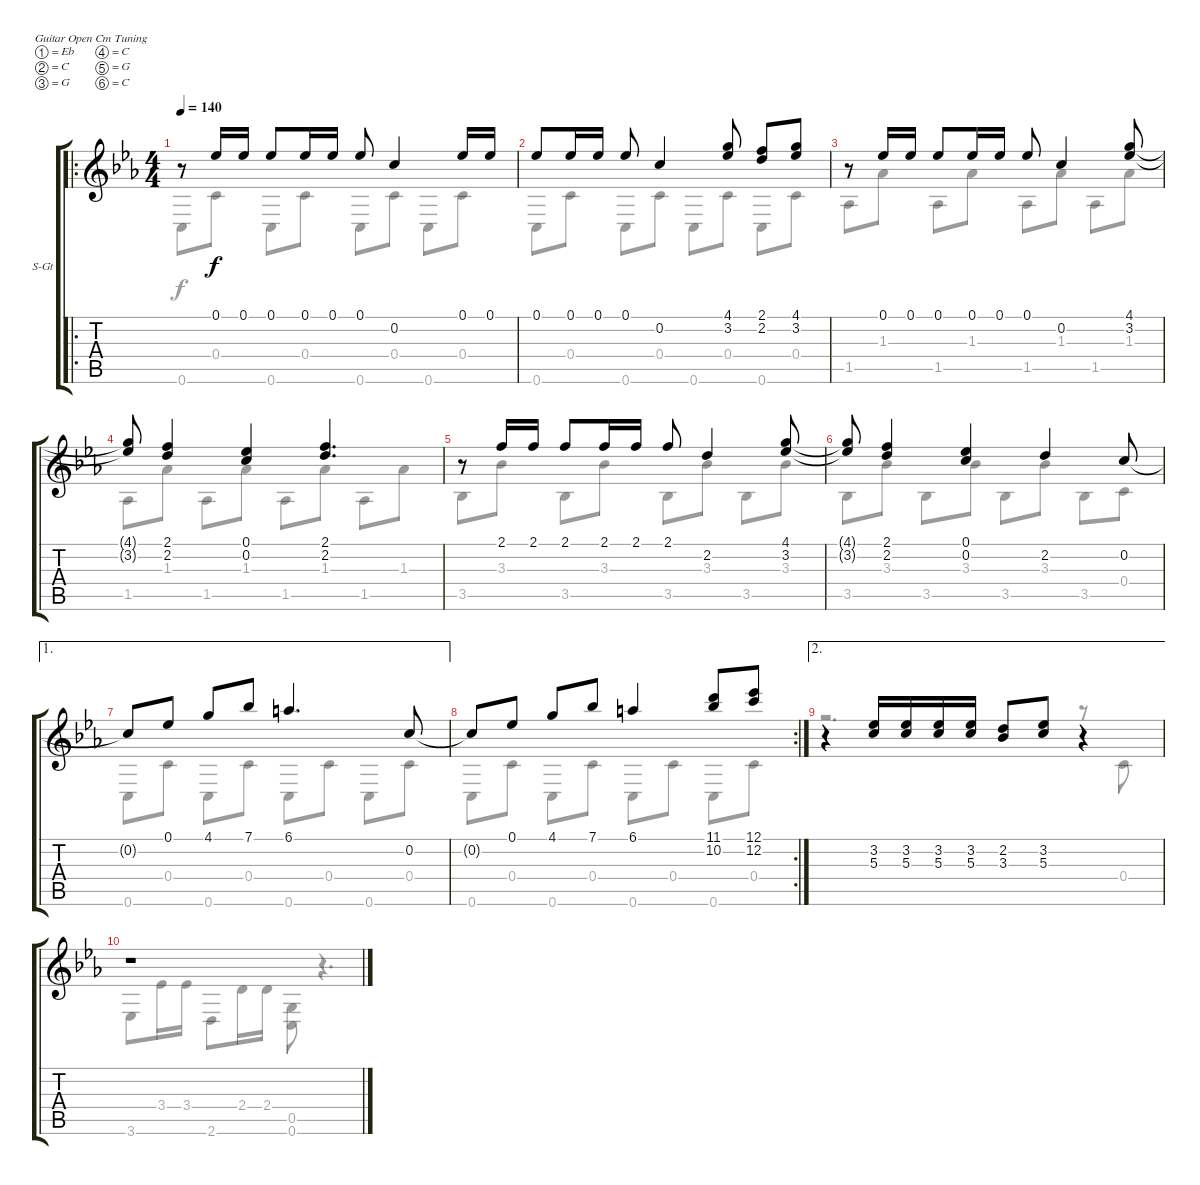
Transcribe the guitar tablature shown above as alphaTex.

\bracketExtendMode groupsimilarinstruments
\firstSystemTrackNameOrientation horizontal
\otherSystemsTrackNameOrientation horizontal
\track ("Track 1" "S-Gt") {instrument acousticguitarsteel}
\staff {score tabs}
\tuning (Eb4 C4 G3 C3 G2 C2)
\voice
\ro
\ts (4 4)
\tempo 140
\clef g2
\ks cminor
r.8{dy f} 0.1.16 0.1.16 0.1.8 0.1.16 0.1.16 0.1.8 0.2.4 0.1.16 0.1.16 |
0.1.8 0.1.16 0.1.16 0.1.8 0.2.4 (4.1 3.2).8 (2.1 2.2).8 (4.1 3.2).8 |
r.8 0.1.16 0.1.16 0.1.8 0.1.16 0.1.16 0.1.8 0.2.4 (4.1 3.2).8 |
(4.1{t} 3.2{t}).8 (2.1 2.2).4 (0.1 0.2).4 (2.1 2.2).4{d} |
r.8 2.1.16 2.1.16 2.1.8 2.1.16 2.1.16 2.1.8 2.2.4 (4.1 3.2).8 |
(4.1{t} 3.2{t}).8 (2.1 2.2).4 (0.1 0.2).4 2.2.4 0.2.8 |
\ae 1
0.2{t}.8 0.1.8 4.1.8 7.1.8 6.1.4{d} 0.2.8 |
\rc 2
0.2{t}.8 0.1.8 4.1.8 7.1.8 6.1.4 (11.1 10.2).8 (12.1 12.2).8 |
\ae 2
r.4 (3.2 5.3).16 (3.2 5.3).16 (3.2 5.3).16 (3.2 5.3).16 (2.2 3.3).8 (3.2 5.3).8 r.4 |
r.1
\voice
\clef g2
\ottava regular
\simile none
\ks cminor
0.6.8{dy f} 0.4.8 0.6.8 0.4.8 0.6.8 0.4.8 0.6.8 0.4.8 |
0.6.8 0.4.8 0.6.8 0.4.8 0.6.8 0.4.8 0.6.8 0.4.8 |
1.5.8 1.3.8 1.5.8 1.3.8 1.5.8 1.3.8 1.5.8 1.3.8 |
1.5.8 1.3.8 1.5.8 1.3.8 1.5.8 1.3.8 1.5.8 1.3.8 |
3.5.8 3.3.8 3.5.8 3.3.8 3.5.8 3.3.8 3.5.8 3.3.8 |
3.5.8 3.3.8 3.5.8 3.3.8 3.5.8 3.3.8 3.5.8 0.4.8 |
0.6.8 0.4.8 0.6.8 0.4.8 0.6.8 0.4.8 0.6.8 0.4.8 |
0.6.8 0.4.8 0.6.8 0.4.8 0.6.8 0.4.8 0.6.8 0.4.8 |
r.2{d} r.8 0.4.8 |
3.6.8 3.4.16 3.4.16 2.6.8 2.4.16 2.4.16 (0.5 0.6).8 r.4{d}
